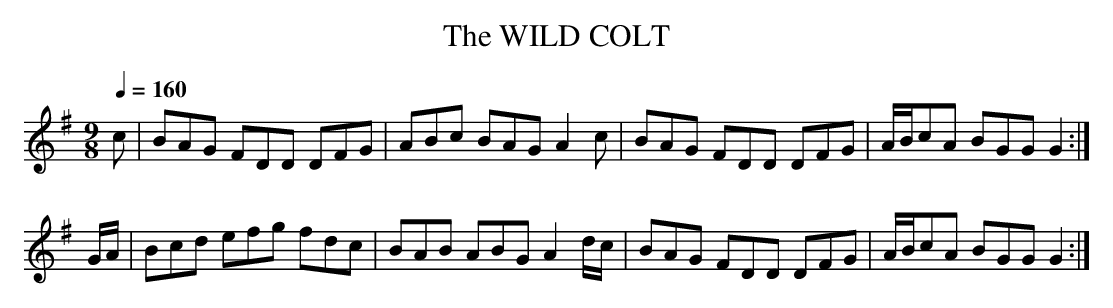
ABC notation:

X:1
T:WILD COLT, The
Q:1/4=160
M:9/8
L:1/8
K:G
c|BAG FDD DFG|ABc BAG A2c|BAG FDD DFG|A/B/cA BGG G2:|
G/A/|Bcd efg fdc|BAB ABG A2d/c/|BAG FDD DFG|A/B/cA BGG G2:|
